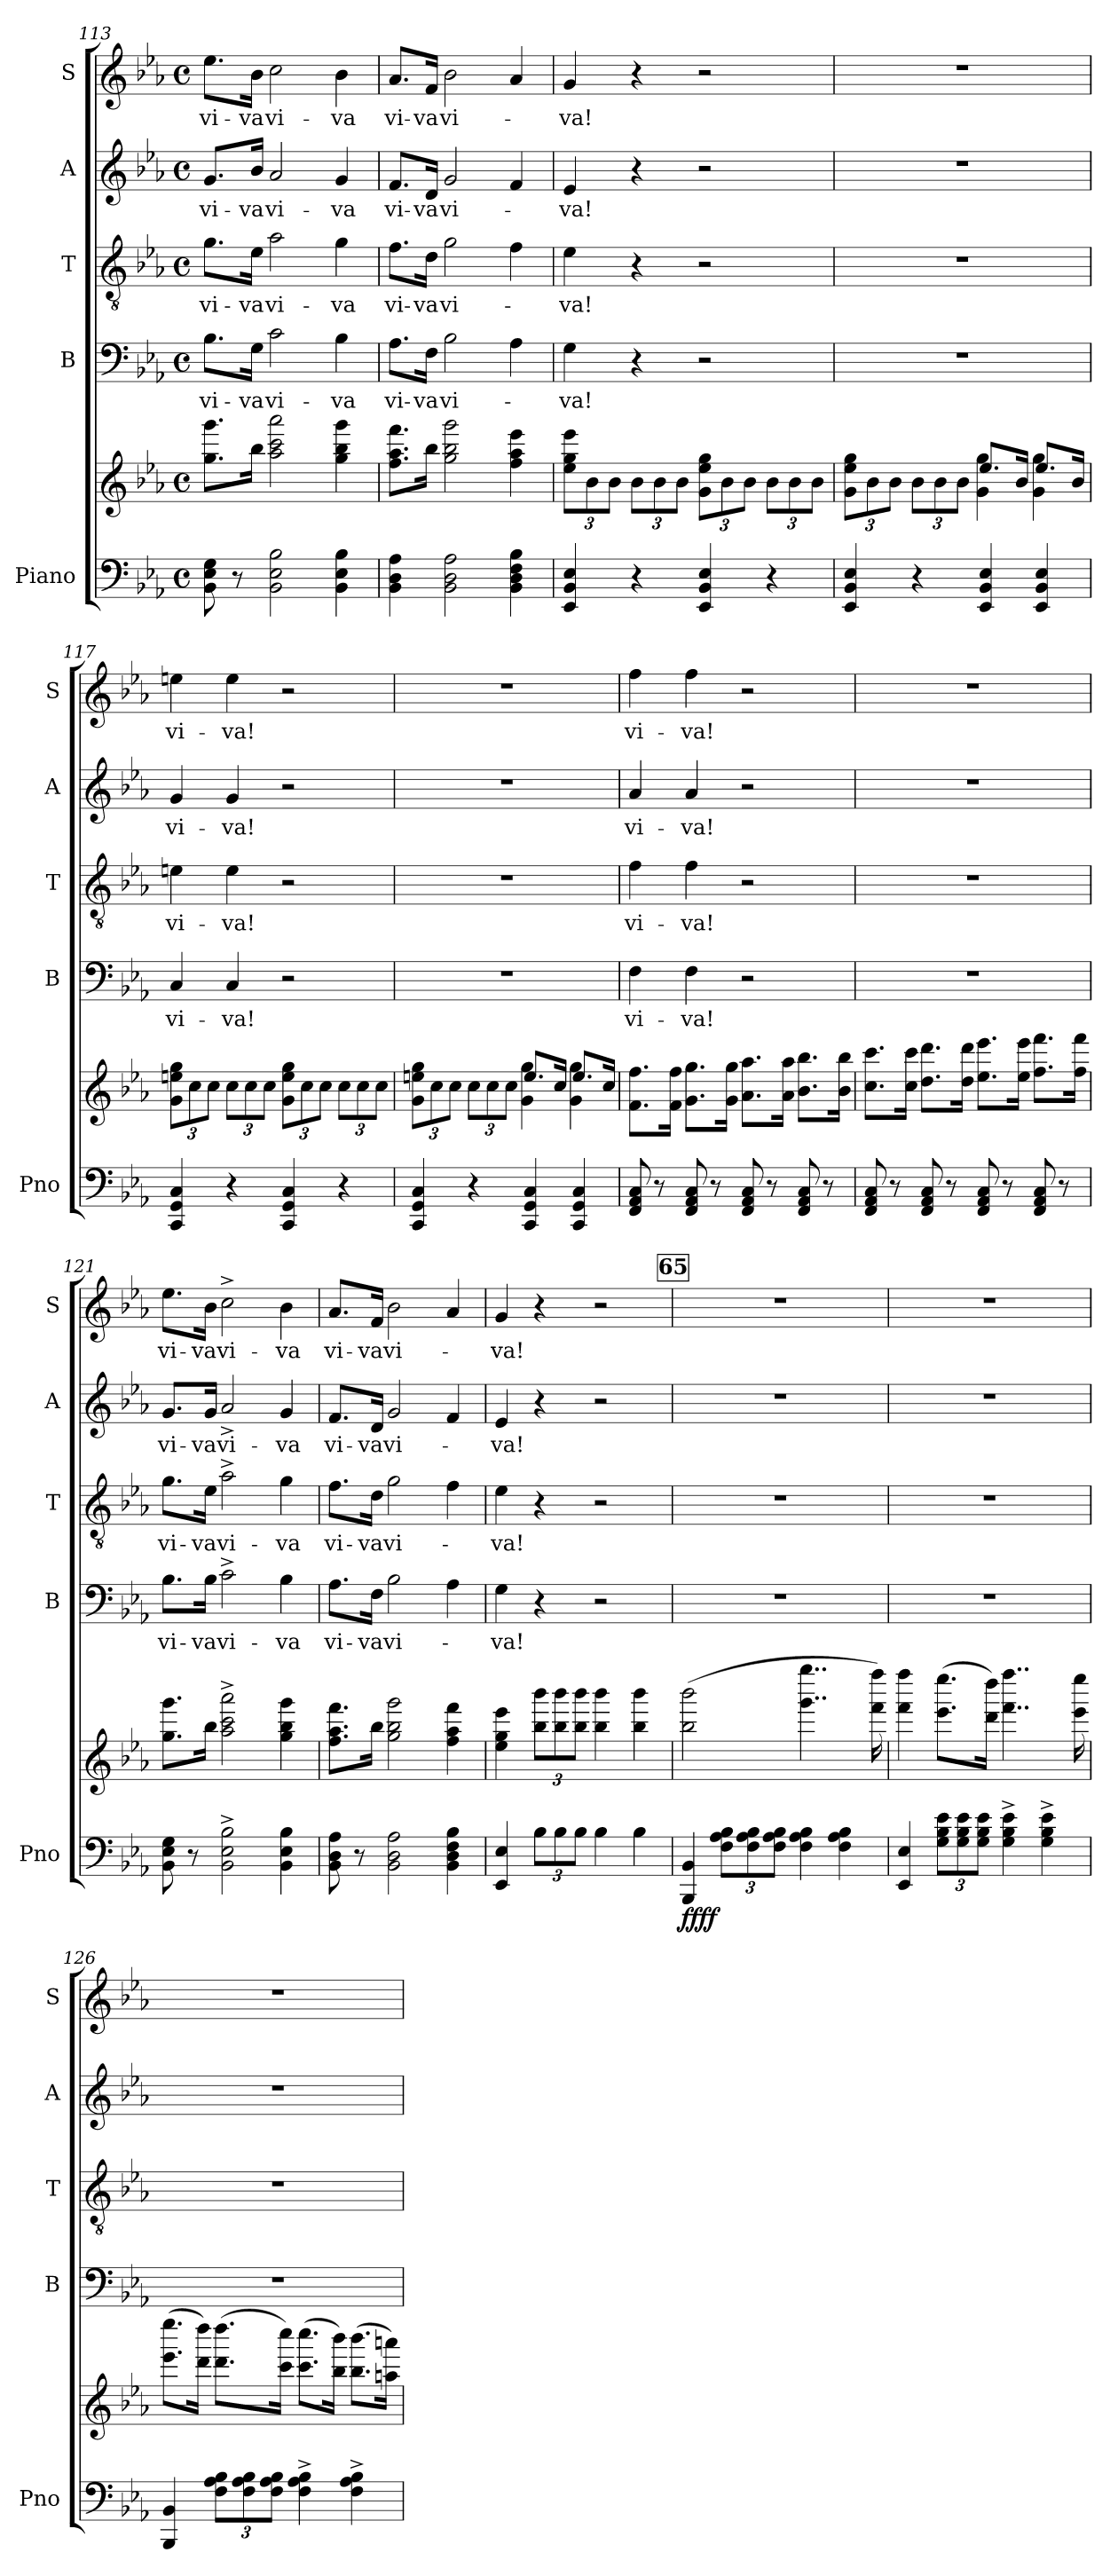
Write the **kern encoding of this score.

**kern	**kern	**dynam	**kern	**text	**kern	**text	**kern	**text	**kern	**text
*part5	*part5	*part5	*part4	*part4	*part3	*part3	*part2	*part2	*part1	*part1
*staff6	*staff5	*staff5/6	*staff4	*staff4	*staff3	*staff3	*staff2	*staff2	*staff1	*staff1
*I"Piano	*	*	*I"B	*	*I"T	*	*I"A	*	*I"S	*
*I'Pno	*	*	*I'B	*	*I'T	*	*I'A	*	*I'S	*
*clefF4	*clefG2	*	*clefF4	*	*clefGv2	*	*clefG2	*	*clefG2	*
*k[b-e-a-]	*k[b-e-a-]	*	*k[b-e-a-]	*	*k[b-e-a-]	*	*k[b-e-a-]	*	*k[b-e-a-]	*
*M4/4	*M4/4	*	*M4/4	*	*M4/4	*	*M4/4	*	*M4/4	*
*met(c)	*met(c)	*	*met(c)	*	*met(c)	*	*met(c)	*	*met(c)	*
=113	=113	=113	=113	=113	=113	=113	=113	=113	=113	=113
8BB-\ 8E-\ 8G\	8.gg\ 8.ggg\L	.	8.B-\L	vi-	8.g\L	vi-	8.g/L	vi-	8.ee-\L	vi-
8r	.	.	.	.	.	.	.	.	.	.
.	16bb-\Jk	.	16G\Jk	-va	16e-\Jk	-va	16b-/Jk	-va	16b-\Jk	-va
2BB-\ 2E-\ 2B-\	2aa-\ 2ccc\ 2aaa-\	.	2c\	vi-	2a-\	vi-	2a-/	vi-	2cc\	vi-
4BB-\ 4E-\ 4B-\	4gg\ 4bb-\ 4ggg\	.	4B-\	-va	4g\	-va	4g/	-va	4b-\	-va
=114	=114	=114	=114	=114	=114	=114	=114	=114	=114	=114
4BB-\ 4D\ 4A-\	8.ff\ 8.aa-\ 8.fff\L	.	8.A-\L	vi-	8.f\L	vi-	8.f/L	vi-	8.a-/L	vi-
.	16bb-\Jk	.	16F\Jk	-va	16d\Jk	-va	16d/Jk	-va	16f/Jk	-va
2BB-\ 2D\ 2A-\	2gg\ 2bb-\ 2ggg\	.	2B-\	vi-	2g\	vi-	2g/	vi-	2b-\	vi-
4BB-\ 4D\ 4F\ 4B-\	4ff\ 4aa-\ 4eee-\	.	4A-\	.	4f\	.	4f/	.	4a-/	.
!!LO:PB:g=z
=115	=115	=115	=115	=115	=115	=115	=115	=115	=115	=115
*	*Xbrackettup	*	*	*	*	*	*	*	*	*
4EE-/ 4BB-/ 4E-/	12ee-\ 12gg\ 12eee-\L	.	4G\	-va!	4e-\	-va!	4e-/	-va!	4g/	-va!
.	12b-\	.	.	.	.	.	.	.	.	.
.	12b-\J	.	.	.	.	.	.	.	.	.
4r	12b-\L	.	4r	.	4r	.	4r	.	4r	.
.	12b-\	.	.	.	.	.	.	.	.	.
.	12b-\J	.	.	.	.	.	.	.	.	.
4EE-/ 4BB-/ 4E-/	12g\ 12ee-\ 12gg\L	.	2r	.	2r	.	2r	.	2r	.
.	12b-\	.	.	.	.	.	.	.	.	.
.	12b-\J	.	.	.	.	.	.	.	.	.
4r	12b-\L	.	.	.	.	.	.	.	.	.
.	12b-\	.	.	.	.	.	.	.	.	.
.	12b-\J	.	.	.	.	.	.	.	.	.
=116	=116	=116	=116	=116	=116	=116	=116	=116	=116	=116
*	*^	*	*	*	*	*	*	*	*	*
4EE-/ 4BB-/ 4E-/	2rffyy	12g\ 12ee-\ 12gg\L	.	1r	.	1r	.	1r	.	1r	.
.	.	12b-\	.	.	.	.	.	.	.	.	.
.	.	12b-\J	.	.	.	.	.	.	.	.	.
4r	.	12b-\L	.	.	.	.	.	.	.	.	.
.	.	12b-\	.	.	.	.	.	.	.	.	.
.	.	12b-\J	.	.	.	.	.	.	.	.	.
4EE-/ 4BB-/ 4E-/	8.ee-/L	4g\ 4gg\	.	.	.	.	.	.	.	.	.
.	16b-/Jk	.	.	.	.	.	.	.	.	.	.
4EE-/ 4BB-/ 4E-/	8.ee-/L	4g\ 4gg\	.	.	.	.	.	.	.	.	.
.	16b-/Jk	.	.	.	.	.	.	.	.	.	.
*	*v	*v	*	*	*	*	*	*	*	*	*
=117	=117	=117	=117	=117	=117	=117	=117	=117	=117	=117
4CC/ 4GG/ 4C/	12g\ 12een\ 12gg\L	.	4C/	vi-	4en\	vi-	4g/	vi-	4een\	vi-
.	12cc\	.	.	.	.	.	.	.	.	.
.	12cc\J	.	.	.	.	.	.	.	.	.
4r	12cc\L	.	4C/	-va!	4e\	-va!	4g/	-va!	4ee\	-va!
.	12cc\	.	.	.	.	.	.	.	.	.
.	12cc\J	.	.	.	.	.	.	.	.	.
4CC/ 4GG/ 4C/	12g\ 12ee\ 12gg\L	.	2r	.	2r	.	2r	.	2r	.
.	12cc\	.	.	.	.	.	.	.	.	.
.	12cc\J	.	.	.	.	.	.	.	.	.
4r	12cc\L	.	.	.	.	.	.	.	.	.
.	12cc\	.	.	.	.	.	.	.	.	.
.	12cc\J	.	.	.	.	.	.	.	.	.
=118	=118	=118	=118	=118	=118	=118	=118	=118	=118	=118
*	*^	*	*	*	*	*	*	*	*	*
4CC/ 4GG/ 4C/	2rffyy	12g\ 12een\ 12gg\L	.	1r	.	1r	.	1r	.	1r	.
.	.	12cc\	.	.	.	.	.	.	.	.	.
.	.	12cc\J	.	.	.	.	.	.	.	.	.
4r	.	12cc\L	.	.	.	.	.	.	.	.	.
.	.	12cc\	.	.	.	.	.	.	.	.	.
.	.	12cc\J	.	.	.	.	.	.	.	.	.
4CC/ 4GG/ 4C/	8.ee/L	4g\ 4gg\	.	.	.	.	.	.	.	.	.
.	16cc/Jk	.	.	.	.	.	.	.	.	.	.
4CC/ 4GG/ 4C/	8.ee/L	4g\ 4gg\	.	.	.	.	.	.	.	.	.
.	16cc/Jk	.	.	.	.	.	.	.	.	.	.
*	*v	*v	*	*	*	*	*	*	*	*	*
!!LO:LB:g=z
=119	=119	=119	=119	=119	=119	=119	=119	=119	=119	=119
8FF/ 8AA-/ 8C/	8.f\ 8.ff\L	.	4F\	vi-	4f\	vi-	4a-/	vi-	4ff\	vi-
8r	.	.	.	.	.	.	.	.	.	.
.	16f\ 16ff\Jk	.	.	.	.	.	.	.	.	.
8FF/ 8AA-/ 8C/	8.g\ 8.gg\L	.	4F\	-va!	4f\	-va!	4a-/	-va!	4ff\	-va!
8r	.	.	.	.	.	.	.	.	.	.
.	16g\ 16gg\Jk	.	.	.	.	.	.	.	.	.
8FF/ 8AA-/ 8C/	8.a-\ 8.aa-\L	.	2r	.	2r	.	2r	.	2r	.
8r	.	.	.	.	.	.	.	.	.	.
.	16a-\ 16aa-\Jk	.	.	.	.	.	.	.	.	.
8FF/ 8AA-/ 8C/	8.b-\ 8.bb-\L	.	.	.	.	.	.	.	.	.
8r	.	.	.	.	.	.	.	.	.	.
.	16b-\ 16bb-\Jk	.	.	.	.	.	.	.	.	.
=120	=120	=120	=120	=120	=120	=120	=120	=120	=120	=120
8FF/ 8AA-/ 8C/	8.cc\ 8.ccc\L	.	1r	.	1r	.	1r	.	1r	.
8r	.	.	.	.	.	.	.	.	.	.
.	16cc\ 16ccc\Jk	.	.	.	.	.	.	.	.	.
8FF/ 8AA-/ 8C/	8.dd\ 8.ddd\L	.	.	.	.	.	.	.	.	.
8r	.	.	.	.	.	.	.	.	.	.
.	16dd\ 16ddd\Jk	.	.	.	.	.	.	.	.	.
8FF/ 8AA-/ 8C/	8.ee-\ 8.eee-\L	.	.	.	.	.	.	.	.	.
8r	.	.	.	.	.	.	.	.	.	.
.	16ee-\ 16eee-\Jk	.	.	.	.	.	.	.	.	.
8FF/ 8AA-/ 8C/	8.ff\ 8.fff\L	.	.	.	.	.	.	.	.	.
8r	.	.	.	.	.	.	.	.	.	.
.	16ff\ 16fff\Jk	.	.	.	.	.	.	.	.	.
=121	=121	=121	=121	=121	=121	=121	=121	=121	=121	=121
8BB-\ 8E-\ 8G\	8.gg\ 8.ggg\L	.	8.B-\L	vi-	8.g\L	vi-	8.g/L	vi-	8.ee-\L	vi-
8r	.	.	.	.	.	.	.	.	.	.
.	16bb-\Jk	.	16B-\Jk	-va	16e-\Jk	-va	16g/Jk	-va	16b-\Jk	-va
2BB-\^ 2E-\^ 2B-\^	2aa-\^ 2ccc\^ 2aaa-\^	.	2c^\	vi-	2a-^\	vi-	2a-^/	vi-	2cc^\	vi-
4BB-\ 4E-\ 4B-\	4gg\ 4bb-\ 4ggg\	.	4B-\	-va	4g\	-va	4g/	-va	4b-\	-va
=122	=122	=122	=122	=122	=122	=122	=122	=122	=122	=122
8BB-\ 8D\ 8A-\	8.ff\ 8.aa-\ 8.fff\L	.	8.A-\L	vi-	8.f\L	vi-	8.f/L	vi-	8.a-/L	vi-
8r	.	.	.	.	.	.	.	.	.	.
.	16bb-\Jk	.	16F\Jk	-va	16d\Jk	-va	16d/Jk	-va	16f/Jk	-va
2BB-\ 2D\ 2A-\	2gg\ 2bb-\ 2ggg\	.	2B-\	vi-	2g\	vi-	2g/	vi-	2b-\	vi-
4BB-\ 4D\ 4F\ 4B-\	4ff\ 4aa-\ 4fff\	.	4A-\	.	4f\	.	4f/	.	4a-/	.
=123	=123	=123	=123	=123	=123	=123	=123	=123	=123	=123
4EE-/ 4E-/	4ee-\ 4gg\ 4eee-\	.	4G\	-va!	4e-\	-va!	4e-/	-va!	4g/	-va!
*Xbrackettup	*	*	*	*	*	*	*	*	*	*
12B-\L	12bb-\ 12bbb-\L	.	4r	.	4r	.	4r	.	4r	.
12B-\	12bb-\ 12bbb-\	.	.	.	.	.	.	.	.	.
12B-\J	12bb-\ 12bbb-\J	.	.	.	.	.	.	.	.	.
4B-\	4bb-\ 4bbb-\	.	2r	.	2r	.	2r	.	2r	.
4B-\	4bb-\ 4bbb-\	.	.	.	.	.	.	.	.	.
!!LO:PB:g=z
!!LO:REH:place=s1:a:B:fs=14:t=65
=124	=124	=124	=124	=124	=124	=124	=124	=124	=124	=124
!	!	!LO:DY:b=2	!	!	!	!	!	!	!	!
!	!	!LO:DY:n=1:b	!	!	!	!	!	!	!	!
4BBB-/ 4BB-/	(2bb-\ 2bbb-\	ff ff	1r	.	1r	.	1r	.	1r	.
12F\ 12A-\ 12B-\L	.	.	.	.	.	.	.	.	.	.
12F\ 12A-\ 12B-\	.	.	.	.	.	.	.	.	.	.
12F\ 12A-\ 12B-\J	.	.	.	.	.	.	.	.	.	.
4F\ 4A-\ 4B-\	4..ggg\ 4..gggg\	.	.	.	.	.	.	.	.	.
4F\ 4A-\ 4B-\	.	.	.	.	.	.	.	.	.	.
.	16fff\ 16ffff\)	.	.	.	.	.	.	.	.	.
=125	=125	=125	=125	=125	=125	=125	=125	=125	=125	=125
4EE-/ 4E-/	4fff\ 4ffff\	.	1r	.	1r	.	1r	.	1r	.
12G\ 12B-\ 12e-\L	(8.eee-\ 8.eeee-\L	.	.	.	.	.	.	.	.	.
12G\ 12B-\ 12e-\	.	.	.	.	.	.	.	.	.	.
12G\ 12B-\ 12e-\J	.	.	.	.	.	.	.	.	.	.
.	16ddd\ 16dddd\Jk)	.	.	.	.	.	.	.	.	.
4G\^ 4B-\^ 4e-\^	4..fff\ 4..ffff\	.	.	.	.	.	.	.	.	.
4G\^ 4B-\^ 4e-\^	.	.	.	.	.	.	.	.	.	.
.	16eee-\ 16eeee-\	.	.	.	.	.	.	.	.	.
=126	=126	=126	=126	=126	=126	=126	=126	=126	=126	=126
4BBB-/ 4BB-/	(8.eee-\ 8.eeee-\L	.	1r	.	1r	.	1r	.	1r	.
.	16ddd\ 16dddd\Jk)	.	.	.	.	.	.	.	.	.
12F\ 12A-\ 12B-\L	(8.ddd\ 8.dddd\L	.	.	.	.	.	.	.	.	.
12F\ 12A-\ 12B-\	.	.	.	.	.	.	.	.	.	.
12F\ 12A-\ 12B-\J	.	.	.	.	.	.	.	.	.	.
.	16ccc\ 16cccc\Jk)	.	.	.	.	.	.	.	.	.
4F\^ 4A-\^ 4B-\^	(8.ccc\ 8.cccc\L	.	.	.	.	.	.	.	.	.
.	16bb-\ 16bbb-\Jk)	.	.	.	.	.	.	.	.	.
4F\^ 4A-\^ 4B-\^	(8.bb-\ 8.bbb-\L	.	.	.	.	.	.	.	.	.
.	16aan\ 16aaan\Jk)	.	.	.	.	.	.	.	.	.
=	=	=	=	=	=	=	=	=	=	=
*-	*-	*-	*-	*-	*-	*-	*-	*-	*-	*-
